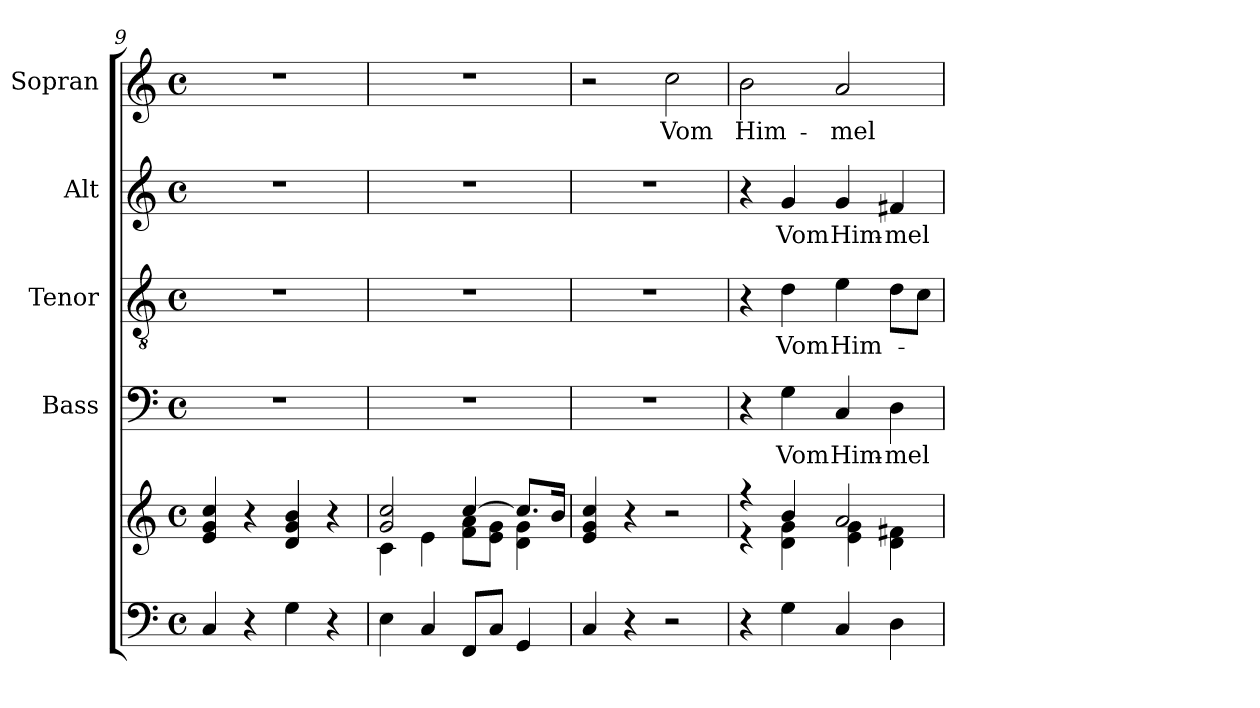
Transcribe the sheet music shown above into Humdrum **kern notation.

**kern	**kern	**kern	**text	**kern	**text	**kern	**text	**kern	**text
*part5	*part5	*part4	*part4	*part3	*part3	*part2	*part2	*part1	*part1
*staff6	*staff5	*staff4	*staff4	*staff3	*staff3	*staff2	*staff2	*staff1	*staff1
*	*	*I"Bass	*	*I"Tenor	*	*I"Alt	*	*I"Sopran	*
*	*	*I'B.	*	*I'T.	*	*I'A.	*	*I'S.	*
*clefF4	*clefG2	*clefF4	*	*clefGv2	*	*clefG2	*	*clefG2	*
*k[]	*k[]	*k[]	*	*k[]	*	*k[]	*	*k[]	*
*C:	*C:	*C:	*	*C:	*	*C:	*	*C:	*
*M4/4	*M4/4	*M4/4	*	*M4/4	*	*M4/4	*	*M4/4	*
*met(c)	*met(c)	*met(c)	*	*met(c)	*	*met(c)	*	*met(c)	*
=9	=9	=9	=9	=9	=9	=9	=9	=9	=9
4C/	4e/ 4g/ 4cc/	1r	.	1r	.	1r	.	1r	.
4r	4r	.	.	.	.	.	.	.	.
4G\	4d/ 4g/ 4b/	.	.	.	.	.	.	.	.
4r	4r	.	.	.	.	.	.	.	.
=10	=10	=10	=10	=10	=10	=10	=10	=10	=10
*	*^	*	*	*	*	*	*	*	*
4E\	2g/ 2cc/	4c\	1r	.	1r	.	1r	.	1r	.
4C/	.	4e\	.	.	.	.	.	.	.	.
8FF/L	[>4cc/	8f\ 8a\L	.	.	.	.	.	.	.	.
8C/J	.	8e\ 8g\J	.	.	.	.	.	.	.	.
4GG/	8.cc/L]	4d\ 4g\	.	.	.	.	.	.	.	.
.	16b/Jk	.	.	.	.	.	.	.	.	.
*	*v	*v	*	*	*	*	*	*	*	*
=11	=11	=11	=11	=11	=11	=11	=11	=11	=11
4C/	4e/ 4g/ 4cc/	1r	.	1r	.	1r	.	2r	.
4r	4r	.	.	.	.	.	.	.	.
!	!	!	!	!	!	!	!	!	!LO:LY:b
2r	2r	.	.	.	.	.	.	2cc\	Vom
!!LO:PB:g=z
=12	=12	=12	=12	=12	=12	=12	=12	=12	=12
*	*^	*	*	*	*	*	*	*	*
!	!	!	!	!	!	!	!	!	!	!LO:LY:b
4r	4r	4r	4r	.	4r	.	4r	.	2b\	Him-
!	!	!	!	!LO:LY:b	!	!LO:LY:b	!	!LO:LY:b	!	!
4G\	4b/	4d\ 4g\	4G\	Vom	4d\	Vom	4g/	Vom	.	.
!	!	!	!	!LO:LY:b	!	!LO:LY:b	!	!LO:LY:b	!	!LO:LY:b
4C/	2a/	4e\ 4g\	4C/	Him-	4e\	Him-	4g/	Him-	2a/	-mel
!	!	!	!	!LO:LY:b	!	!	!	!LO:LY:b	!	!
4D\	.	4d\ 4f#X\	4D\	-mel	8d\L	.	4f#X/	-mel	.	.
.	.	.	.	.	8c\J	.	.	.	.	.
*	*v	*v	*	*	*	*	*	*	*	*
=	=	=	=	=	=	=	=	=	=
*-	*-	*-	*-	*-	*-	*-	*-	*-	*-
